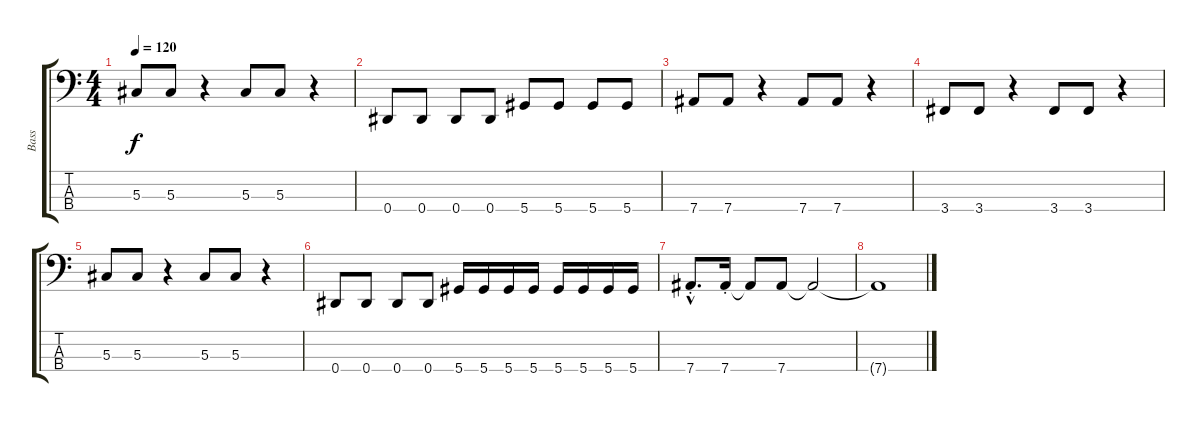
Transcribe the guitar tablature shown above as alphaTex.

\track ("Bass" "Bass") {instrument electricbasspick}
\staff {score tabs}
\tuning (Gb2 Db2 Ab1 Eb1) {hide}
\ts (4 4)
\tempo 120
\clef f4
\ks c
5.3.8{dy f} 5.3.8 r.4 5.3.8 5.3.8 r.4 |
0.4.8 0.4.8 0.4.8 0.4.8 5.4.8 5.4.8 5.4.8 5.4.8 |
7.4.8 7.4.8 r.4 7.4.8 7.4.8 r.4 |
3.4.8 3.4.8 r.4 3.4.8 3.4.8 r.4 |
5.3.8 5.3.8 r.4 5.3.8 5.3.8 r.4 |
0.4.8 0.4.8 0.4.8 0.4.8 5.4.16 5.4.16 5.4.16 5.4.16 5.4.16 5.4.16 5.4.16 5.4.16 |
7.4{hac st}.8{d} 7.4{st}.16 7.4{t}.8 7.4.8 7.4{t}.2 |
7.4{t}.1
